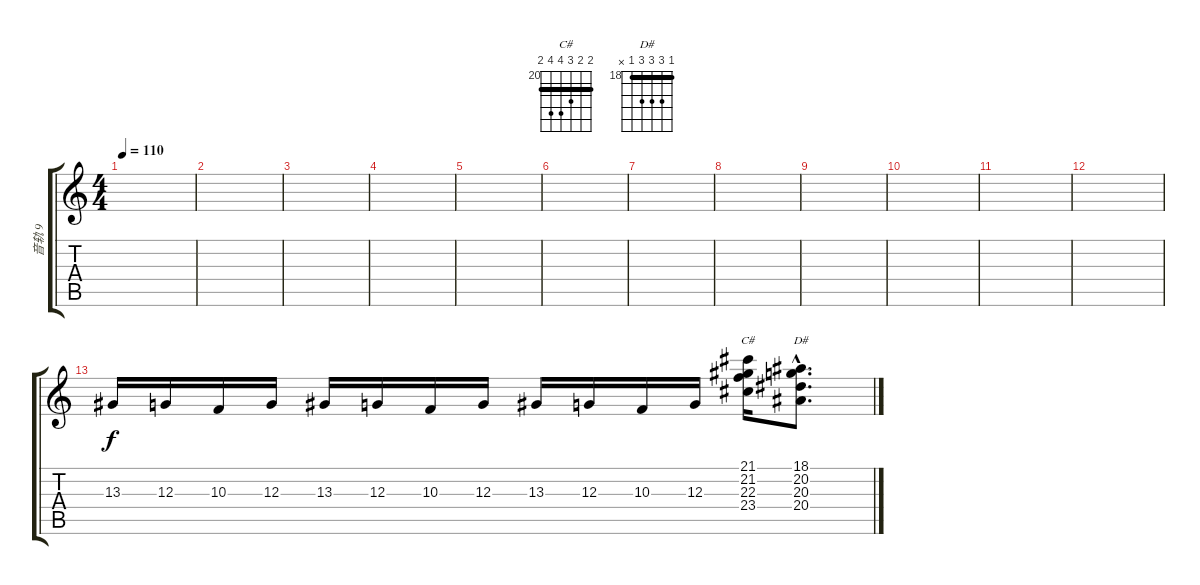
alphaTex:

\track ("音轨 9" "音轨 9") {instrument stringensemble1}
\staff {score tabs}
\tuning (E4 B3 G3 D3 A2 E2) {hide}
\chord ("C#" 21 21 22 23 23 21) {firstfret 20 barre 21}
\chord ("D#" 18 20 20 20 18 x) {firstfret 18 barre 18}
\ts (4 4)
\tempo 110
\clef g2
\ks c
|
|
|
|
|
|
|
|
|
|
|
|
13.3.16 12.3.16 10.3.16 12.3.16 13.3.16 12.3.16 10.3.16 12.3.16 13.3.16 12.3.16 10.3.16 12.3.16 (21.1 21.2 22.3 23.4).16{ch "C#"} (18.1{hac} 20.2{hac} 20.3{hac} 20.4{hac}).8{d ch "D#"}
